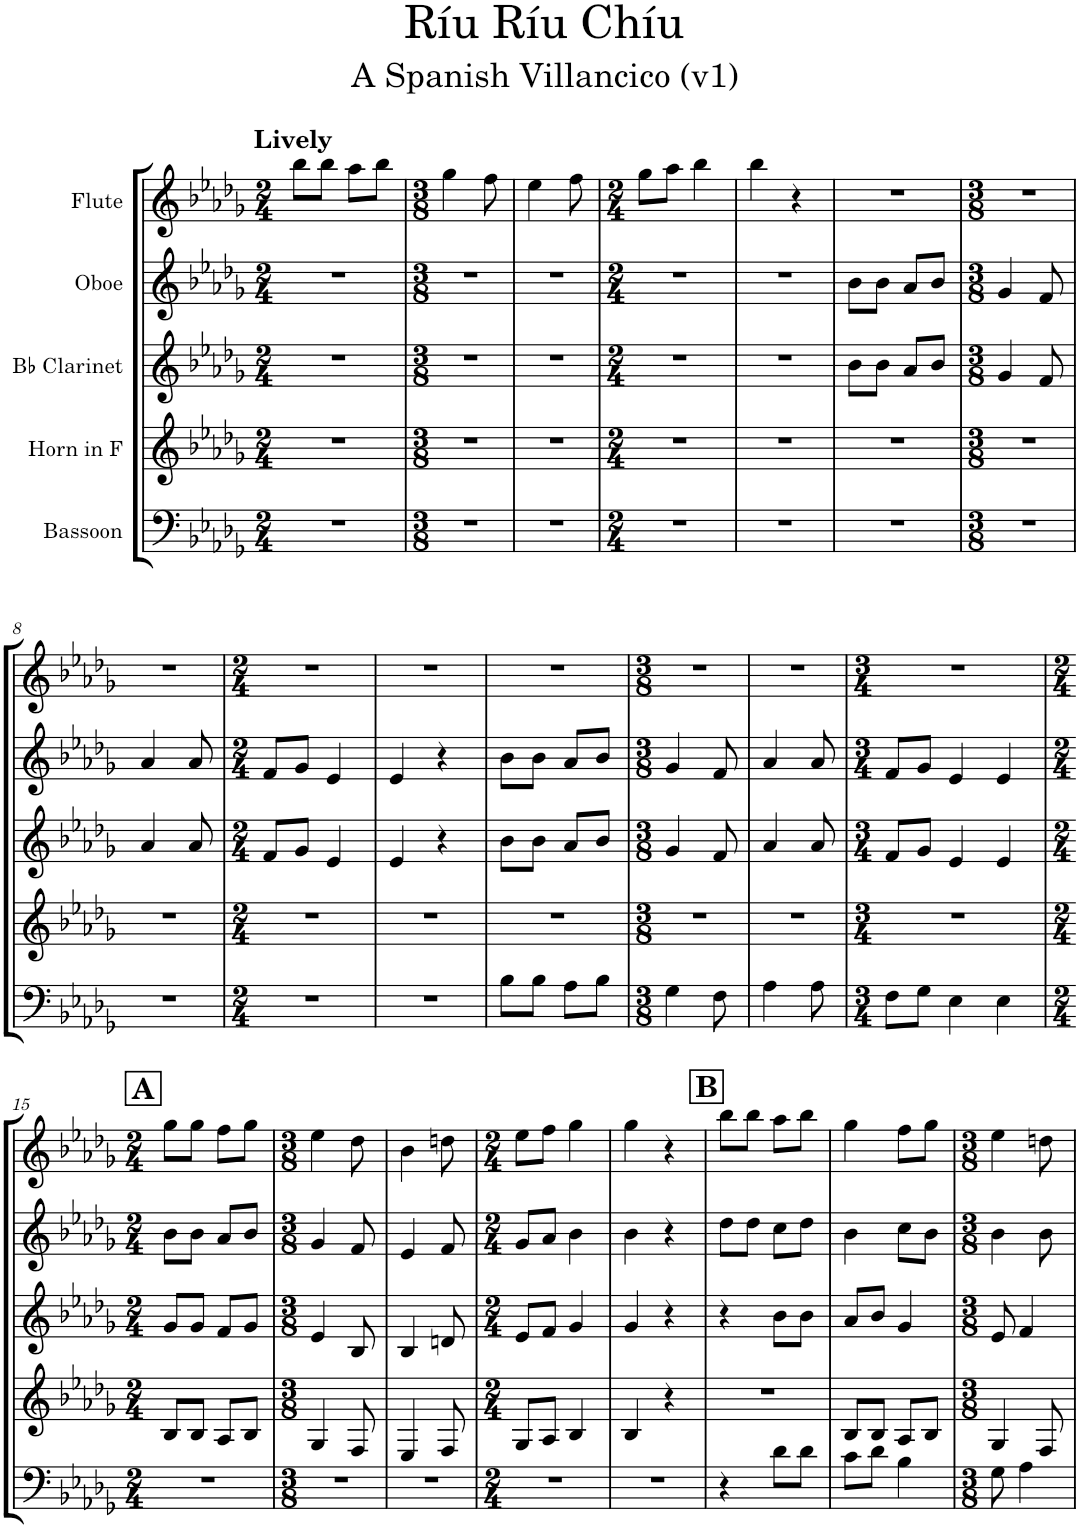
**kern	**kern	**kern	**kern	**kern
*part5	*part4	*part3	*part2	*part1
*staff5	*staff4	*staff3	*staff2	*staff1
*I"Bassoon	*I"Horn in F	*I"Bb Clarinet	*I"Oboe	*I"Flute
*I'Bsn	*I'Hn	*I'Cl	*I'Ob	*I'Fl
*clefF4	*clefG2	*clefG2	*clefG2	*clefG2
*	*ITrd4c7	*ITrd1c2	*	*
*k[b-e-a-d-g-]	*k[b-e-a-d-g-]	*k[b-e-a-d-g-]	*k[b-e-a-d-g-]	*k[b-e-a-d-g-]
*M2/4	*M2/4	*M2/4	*M2/4	*M2/4
=1	=1	=1	=1	=1
!	!	!	!	!LO:TX:a:B:t=Lively
2r	2r	2r	2r	8bb-\L
.	.	.	.	8bb-\J
.	.	.	.	8aa-\L
.	.	.	.	8bb-\J
=2	=2	=2	=2	=2
*M3/8	*M3/8	*M3/8	*M3/8	*M3/8
4.r	4.r	4.r	4.r	4gg-\
.	.	.	.	8ff\
=3	=3	=3	=3	=3
4.r	4.r	4.r	4.r	4ee-\
.	.	.	.	8ff\
=4	=4	=4	=4	=4
*M2/4	*M2/4	*M2/4	*M2/4	*M2/4
2r	2r	2r	2r	8gg-\L
.	.	.	.	8aa-\J
.	.	.	.	4bb-\
=5	=5	=5	=5	=5
2r	2r	2r	2r	4bb-\
.	.	.	.	4r
=6	=6	=6	=6	=6
2r	2r	8b-\L	8b-\L	2r
.	.	8b-\J	8b-\J	.
.	.	8a-/L	8a-/L	.
.	.	8b-/J	8b-/J	.
=7	=7	=7	=7	=7
*M3/8	*M3/8	*M3/8	*M3/8	*M3/8
4.r	4.r	4g-/	4g-/	4.r
.	.	8f/	8f/	.
!!LO:LB:g=z
=8	=8	=8	=8	=8
4.r	4.r	4a-/	4a-/	4.r
.	.	8a-/	8a-/	.
=9	=9	=9	=9	=9
*M2/4	*M2/4	*M2/4	*M2/4	*M2/4
2r	2r	8f/L	8f/L	2r
.	.	8g-/J	8g-/J	.
.	.	4e-/	4e-/	.
=10	=10	=10	=10	=10
2r	2r	4e-/	4e-/	2r
.	.	4r	4r	.
=11	=11	=11	=11	=11
8B-\L	2r	8b-\L	8b-\L	2r
8B-\J	.	8b-\J	8b-\J	.
8A-\L	.	8a-/L	8a-/L	.
8B-\J	.	8b-/J	8b-/J	.
=12	=12	=12	=12	=12
*M3/8	*M3/8	*M3/8	*M3/8	*M3/8
4G-\	4.r	4g-/	4g-/	4.r
8F\	.	8f/	8f/	.
=13	=13	=13	=13	=13
4A-\	4.r	4a-/	4a-/	4.r
8A-\	.	8a-/	8a-/	.
=14	=14	=14	=14	=14
*M3/4	*M3/4	*M3/4	*M3/4	*M3/4
8F\L	2.r	8f/L	8f/L	2.r
8G-\J	.	8g-/J	8g-/J	.
4E-\	.	4e-/	4e-/	.
4E-\	.	4e-/	4e-/	.
!!LO:LB:g=z
!!LO:REH:place=s1:a:B:cj:fs=14:t=A
=15	=15	=15	=15	=15
*M2/4	*M2/4	*M2/4	*M2/4	*M2/4
2r	8B-/L	8g-/L	8b-\L	8gg-\L
.	8B-/J	8g-/J	8b-\J	8gg-\J
.	8A-/L	8f/L	8a-/L	8ff\L
.	8B-/J	8g-/J	8b-/J	8gg-\J
=16	=16	=16	=16	=16
*M3/8	*M3/8	*M3/8	*M3/8	*M3/8
4.r	4G-/	4e-/	4g-/	4ee-\
.	8F/	8B-/	8f/	8dd-\
=17	=17	=17	=17	=17
4.r	4E-/	4B-/	4e-/	4b-\
.	8F/	8dn/	8f/	8ddn\
=18	=18	=18	=18	=18
*M2/4	*M2/4	*M2/4	*M2/4	*M2/4
2r	8G-/L	8e-/L	8g-/L	8ee-\L
.	8A-/J	8f/J	8a-/J	8ff\J
.	4B-/	4g-/	4b-\	4gg-\
=19	=19	=19	=19	=19
2r	4B-/	4g-/	4b-\	4gg-\
.	4r	4r	4r	4r
!!LO:REH:place=s1:a:B:cj:fs=14:t=B
=20	=20	=20	=20	=20
4r	2r	4r	8dd-\L	8bb-\L
.	.	.	8dd-\J	8bb-\J
8d-\L	.	8b-\L	8cc\L	8aa-\L
8d-\J	.	8b-\J	8dd-\J	8bb-\J
=21	=21	=21	=21	=21
8c\L	8B-/L	8a-/L	4b-\	4gg-\
8d-\J	8B-/J	8b-/J	.	.
4B-\	8A-/L	4g-/	8cc\L	8ff\L
.	8B-/J	.	8b-\J	8gg-\J
=22	=22	=22	=22	=22
*M3/8	*M3/8	*M3/8	*M3/8	*M3/8
8G-\	4G-/	8e-/	4b-\	4ee-\
4A-\	.	4f/	.	.
.	8F/	.	8b-\	8ddn\
=	=	=	=	=
*-	*-	*-	*-	*-
